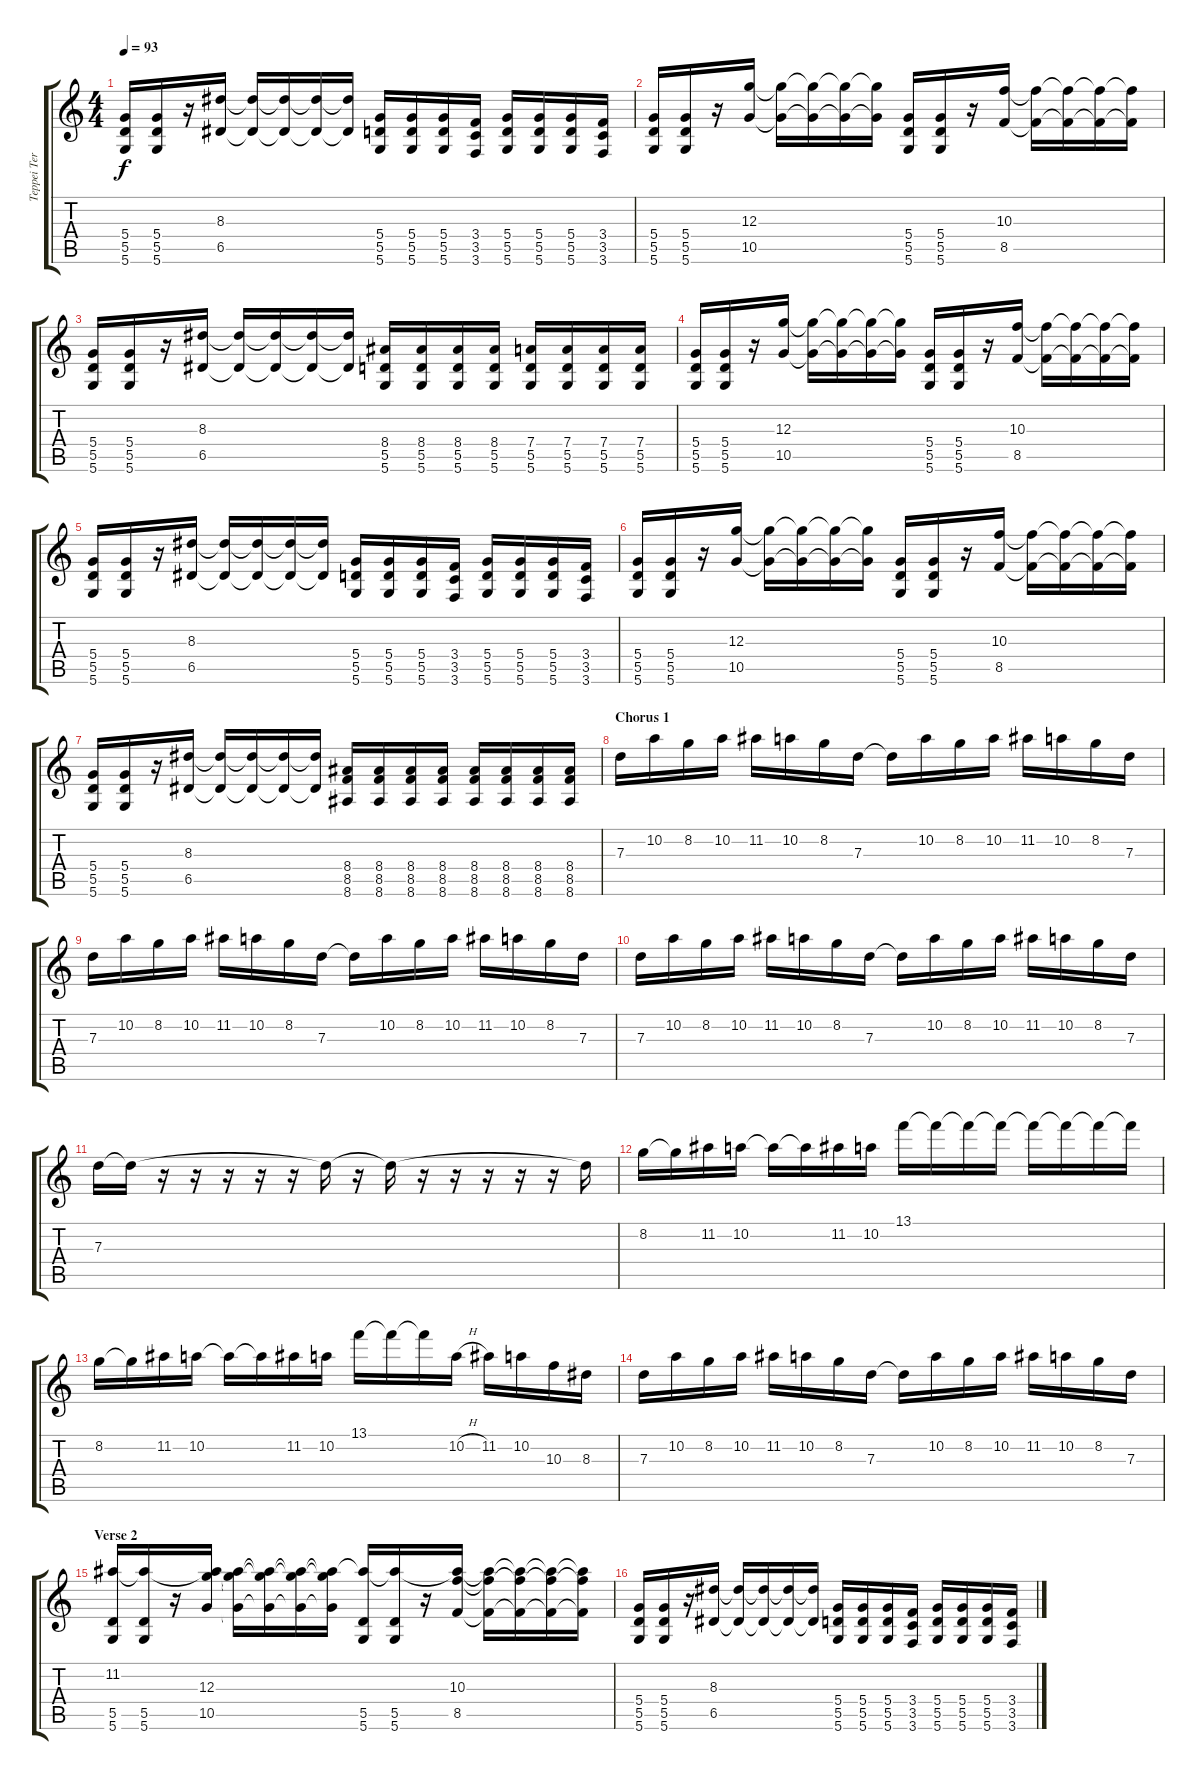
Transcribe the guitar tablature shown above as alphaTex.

\track ("Teppei Teranishi" "Teppei Ter") {instrument overdrivenguitar}
\staff {score tabs}
\tuning (E4 B3 G3 D3 A2 D2) {hide}
\ts (4 4)
\tempo 93
\clef g2
\ks c
(5.4 5.5 5.6).16{dy f} (5.4 5.5 5.6).16 r.16 (8.3 6.5).16 (8.3{t} 6.5{t}).16 (8.3{t} 6.5{t}).16 (8.3{t} 6.5{t}).16 (8.3{t} 6.5{t}).16 (5.4 5.5 5.6).16 (5.4 5.5 5.6).16 (5.4 5.5 5.6).16 (3.4 3.5 3.6).16 (5.4 5.5 5.6).16 (5.4 5.5 5.6).16 (5.4 5.5 5.6).16 (3.4 3.5 3.6).16 |
(5.4 5.5 5.6).16 (5.4 5.5 5.6).16 r.16 (12.3 10.5).16 (12.3{t} 10.5{t}).16 (12.3{t} 10.5{t}).16 (12.3{t} 10.5{t}).16 (12.3{t} 10.5{t}).16 (5.4 5.5 5.6).16 (5.4 5.5 5.6).16 r.16 (10.3 8.5).16 (10.3{t} 8.5{t}).16 (10.3{t} 8.5{t}).16 (10.3{t} 8.5{t}).16 (10.3{t} 8.5{t}).16 |
(5.4 5.5 5.6).16 (5.4 5.5 5.6).16 r.16 (8.3 6.5).16 (8.3{t} 6.5{t}).16 (8.3{t} 6.5{t}).16 (8.3{t} 6.5{t}).16 (8.3{t} 6.5{t}).16 (8.4 5.5 5.6).16 (8.4 5.5 5.6).16 (8.4 5.5 5.6).16 (8.4 5.5 5.6).16 (7.4 5.5 5.6).16 (7.4 5.5 5.6).16 (7.4 5.5 5.6).16 (7.4 5.5 5.6).16 |
(5.4 5.5 5.6).16 (5.4 5.5 5.6).16 r.16 (12.3 10.5).16 (12.3{t} 10.5{t}).16 (12.3{t} 10.5{t}).16 (12.3{t} 10.5{t}).16 (12.3{t} 10.5{t}).16 (5.4 5.5 5.6).16 (5.4 5.5 5.6).16 r.16 (10.3 8.5).16 (10.3{t} 8.5{t}).16 (10.3{t} 8.5{t}).16 (10.3{t} 8.5{t}).16 (10.3{t} 8.5{t}).16 |
(5.4 5.5 5.6).16 (5.4 5.5 5.6).16 r.16 (8.3 6.5).16 (8.3{t} 6.5{t}).16 (8.3{t} 6.5{t}).16 (8.3{t} 6.5{t}).16 (8.3{t} 6.5{t}).16 (5.4 5.5 5.6).16 (5.4 5.5 5.6).16 (5.4 5.5 5.6).16 (3.4 3.5 3.6).16 (5.4 5.5 5.6).16 (5.4 5.5 5.6).16 (5.4 5.5 5.6).16 (3.4 3.5 3.6).16 |
(5.4 5.5 5.6).16 (5.4 5.5 5.6).16 r.16 (12.3 10.5).16 (12.3{t} 10.5{t}).16 (12.3{t} 10.5{t}).16 (12.3{t} 10.5{t}).16 (12.3{t} 10.5{t}).16 (5.4 5.5 5.6).16 (5.4 5.5 5.6).16 r.16 (10.3 8.5).16 (10.3{t} 8.5{t}).16 (10.3{t} 8.5{t}).16 (10.3{t} 8.5{t}).16 (10.3{t} 8.5{t}).16 |
(5.4 5.5 5.6).16 (5.4 5.5 5.6).16 r.16 (8.3 6.5).16 (8.3{t} 6.5{t}).16 (8.3{t} 6.5{t}).16 (8.3{t} 6.5{t}).16 (8.3{t} 6.5{t}).16 (8.4 8.5 8.6).16 (8.4 8.5 8.6).16 (8.4 8.5 8.6).16 (8.4 8.5 8.6).16 (8.4 8.5 8.6).16 (8.4 8.5 8.6).16 (8.4 8.5 8.6).16 (8.4 8.5 8.6).16 |
\section ("" "Chorus 1")
7.3.16 10.2.16 8.2.16 10.2.16 11.2.16 10.2.16 8.2.16 7.3.16 7.3{t}.16 10.2.16 8.2.16 10.2.16 11.2.16 10.2.16 8.2.16 7.3.16 |
7.3.16 10.2.16 8.2.16 10.2.16 11.2.16 10.2.16 8.2.16 7.3.16 7.3{t}.16 10.2.16 8.2.16 10.2.16 11.2.16 10.2.16 8.2.16 7.3.16 |
7.3.16 10.2.16 8.2.16 10.2.16 11.2.16 10.2.16 8.2.16 7.3.16 7.3{t}.16 10.2.16 8.2.16 10.2.16 11.2.16 10.2.16 8.2.16 7.3.16 |
7.3.16 7.3{t}.16 r.16 r.16 r.16 r.16 r.16 7.3{t}.16 r.16 7.3{t}.16 r.16 r.16 r.16 r.16 r.16 7.3{t}.16 |
8.2.16 8.2{t}.16 11.2.16 10.2.16 10.2{t}.16 10.2{t}.16 11.2.16 10.2.16 13.1.16 13.1{t}.16 13.1{t}.16 13.1{t}.16 13.1{t}.16 13.1{t}.16 13.1{t}.16 13.1{t}.16 |
8.2.16 8.2{t}.16 11.2.16 10.2.16 10.2{t}.16 10.2{t}.16 11.2.16 10.2.16 13.1.16 13.1{t}.16 13.1{t}.16 10.2{h}.16 11.2.16 10.2.16 10.3.16 8.3.16 |
7.3.16 10.2.16 8.2.16 10.2.16 11.2.16 10.2.16 8.2.16 7.3.16 7.3{t}.16 10.2.16 8.2.16 10.2.16 11.2.16 10.2.16 8.2.16 7.3.16 |
\section ("" "Verse 2")
(11.2 5.5 5.6).16 (11.2{t} 5.5 5.6).16 r.16 (11.2{t} 12.3 10.5).16 (11.2{t} 12.3{t} 10.5{t}).16 (11.2{t} 12.3{t} 10.5{t}).16 (11.2{t} 12.3{t} 10.5{t}).16 (11.2{t} 12.3{t} 10.5{t}).16 (11.2{t} 5.5 5.6).16 (11.2{t} 5.5 5.6).16 r.16 (11.2{t} 10.3 8.5).16 (11.2{t} 10.3{t} 8.5{t}).16 (11.2{t} 10.3{t} 8.5{t}).16 (11.2{t} 10.3{t} 8.5{t}).16 (11.2{t} 10.3{t} 8.5{t}).16 |
(5.4 5.5 5.6).16 (5.4 5.5 5.6).16 r.16 (8.3 6.5).16 (8.3{t} 6.5{t}).16 (8.3{t} 6.5{t}).16 (8.3{t} 6.5{t}).16 (8.3{t} 6.5{t}).16 (5.4 5.5 5.6).16 (5.4 5.5 5.6).16 (5.4 5.5 5.6).16 (3.4 3.5 3.6).16 (5.4 5.5 5.6).16 (5.4 5.5 5.6).16 (5.4 5.5 5.6).16 (3.4 3.5 3.6).16
